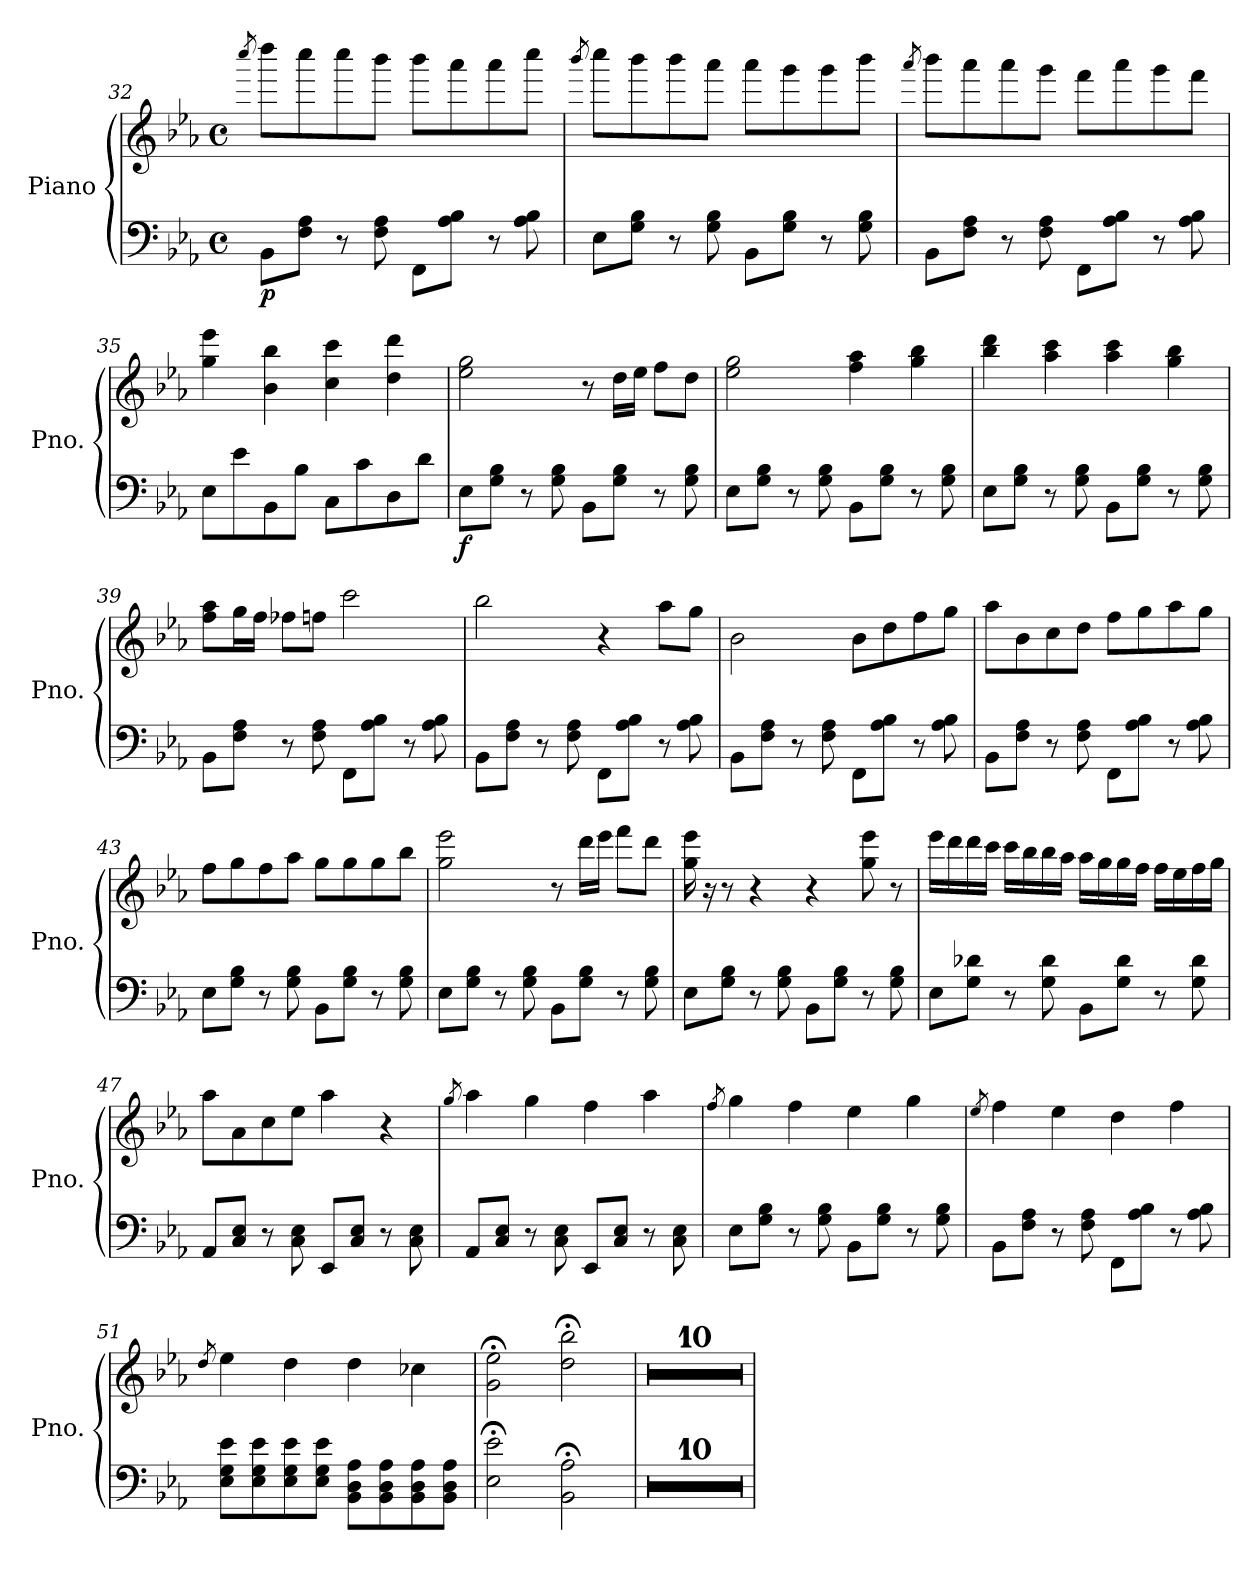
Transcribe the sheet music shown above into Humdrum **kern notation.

**kern	**kern	**dynam
*part1	*part1	*part1
*staff2	*staff1	*staff1/2
*I"Piano	*	*
*I'Pno.	*	*
*clefF4	*clefG2	*
*k[b-e-a-]	*k[b-e-a-]	*
*M4/4	*M4/4	*
*met(c)	*met(c)	*
=32	=32	=32
.	8qcccc/	.
!	!	!LO:DY:b=2
8BB-\L	8dddd\L	p
8F\ 8A-\J	8cccc\	.
8r	8cccc\	.
8F\ 8A-\	8bbb-\J	.
8FF\L	8bbb-\L	.
8A-\ 8B-\J	8aaa-\	.
8r	8aaa-\	.
8A-\ 8B-\	8cccc\J	.
=33	=33	=33
.	8qbbb-/	.
8E-\L	8cccc\L	.
8G\ 8B-\J	8bbb-\	.
8r	8bbb-\	.
8G\ 8B-\	8aaa-\J	.
8BB-\L	8aaa-\L	.
8G\ 8B-\J	8ggg\	.
8r	8ggg\	.
8G\ 8B-\	8bbb-\J	.
!!LO:LB:g=z
=34	=34	=34
.	8qaaa-/	.
8BB-\L	8bbb-\L	.
8F\ 8A-\J	8aaa-\	.
8r	8aaa-\	.
8F\ 8A-\	8ggg\J	.
8FF\L	8fff\L	.
8A-\ 8B-\J	8aaa-\	.
8r	8ggg\	.
8A-\ 8B-\	8fff\J	.
=35	=35	=35
8E-\L	4gg\ 4eee-\	.
8e-\	.	.
8BB-\	4b-\ 4bb-\	.
8B-\J	.	.
8C\L	4cc\ 4ccc\	.
8c\	.	.
8D\	4dd\ 4ddd\	.
8d\J	.	.
=36	=36	=36
!	!	!LO:DY:b=2
8E-\L	2ee-\ 2gg\	f
8G\ 8B-\J	.	.
8r	.	.
8G\ 8B-\	.	.
8BB-\L	8r	.
8G\ 8B-\J	16dd\LL	.
.	16ee-\JJ	.
8r	8ff\L	.
8G\ 8B-\	8dd\J	.
=37	=37	=37
8E-\L	2ee-\ 2gg\	.
8G\ 8B-\J	.	.
8r	.	.
8G\ 8B-\	.	.
8BB-\L	4ff\ 4aa-\	.
8G\ 8B-\J	.	.
8r	4gg\ 4bb-\	.
8G\ 8B-\	.	.
!!LO:LB:g=z
=38	=38	=38
8E-\L	4bb-\ 4ddd\	.
8G\ 8B-\J	.	.
8r	4aa-\ 4ccc\	.
8G\ 8B-\	.	.
8BB-\L	4aa-\ 4ccc\	.
8G\ 8B-\J	.	.
8r	4gg\ 4bb-\	.
8G\ 8B-\	.	.
=39	=39	=39
8BB-\L	8ff\ 8aa-\L	.
8F\ 8A-\J	16gg\L	.
.	16ff\JJ	.
8r	8ff-X\L	.
8F\ 8A-\	8ffn\J	.
8FF\L	2ccc\	.
8A-\ 8B-\J	.	.
8r	.	.
8A-\ 8B-\	.	.
=40	=40	=40
8BB-\L	2bb-\	.
8F\ 8A-\J	.	.
8r	.	.
8F\ 8A-\	.	.
8FF\L	4r	.
8A-\ 8B-\J	.	.
8r	8aa-\L	.
8A-\ 8B-\	8gg\J	.
=41	=41	=41
8BB-\L	2b-\	.
8F\ 8A-\J	.	.
8r	.	.
8F\ 8A-\	.	.
8FF\L	8b-\L	.
8A-\ 8B-\J	8dd\	.
8r	8ff\	.
8A-\ 8B-\	8gg\J	.
!!LO:PB:g=z
=42	=42	=42
8BB-\L	8aa-\L	.
8F\ 8A-\J	8b-\	.
8r	8cc\	.
8F\ 8A-\	8dd\J	.
8FF\L	8ff\L	.
8A-\ 8B-\J	8gg\	.
8r	8aa-\	.
8A-\ 8B-\	8gg\J	.
=43	=43	=43
8E-\L	8ff\L	.
8G\ 8B-\J	8gg\	.
8r	8ff\	.
8G\ 8B-\	8aa-\J	.
8BB-\L	8gg\L	.
8G\ 8B-\J	8gg\	.
8r	8gg\	.
8G\ 8B-\	8bb-\J	.
=44	=44	=44
8E-\L	2gg\ 2eee-\	.
8G\ 8B-\J	.	.
8r	.	.
8G\ 8B-\	.	.
8BB-\L	8r	.
8G\ 8B-\J	16ddd\LL	.
.	16eee-\JJ	.
8r	8fff\L	.
8G\ 8B-\	8ddd\J	.
=45	=45	=45
8E-\L	16gg\ 16eee-\	.
.	16r	.
8G\ 8B-\J	8r	.
8r	4r	.
8G\ 8B-\	.	.
8BB-\L	4r	.
8G\ 8B-\J	.	.
8r	8gg\ 8eee-\	.
8G\ 8B-\	8r	.
!!LO:LB:g=z
=46	=46	=46
8E-\L	16eee-\LL	.
.	16ddd\	.
8G\ 8d-X\J	16ddd\	.
.	16ccc\JJ	.
8r	16ccc\LL	.
.	16bb-\	.
8G\ 8d-\	16bb-\	.
.	16aa-\JJ	.
8BB-\L	16aa-\LL	.
.	16gg\	.
8G\ 8d-\J	16gg\	.
.	16ff\JJ	.
8r	16ff\LL	.
.	16ee-\	.
8G\ 8d-\	16ff\	.
.	16gg\JJ	.
=47	=47	=47
8AA-/L	8aa-\L	.
8C/ 8E-/J	8a-\	.
8r	8cc\	.
8C\ 8E-\	8ee-\J	.
8EE-/L	4aa-\	.
8C/ 8E-/J	.	.
8r	4r	.
8C\ 8E-\	.	.
=48	=48	=48
.	8qgg/	.
8AA-/L	4aa-\	.
8C/ 8E-/J	.	.
8r	4gg\	.
8C\ 8E-\	.	.
8EE-/L	4ff\	.
8C/ 8E-/J	.	.
8r	4aa-\	.
8C\ 8E-\	.	.
=49	=49	=49
.	8qff/	.
8E-\L	4gg\	.
8G\ 8B-\J	.	.
8r	4ff\	.
8G\ 8B-\	.	.
8BB-\L	4ee-\	.
8G\ 8B-\J	.	.
8r	4gg\	.
8G\ 8B-\	.	.
!!LO:LB:g=z
=50	=50	=50
.	8qee-/	.
8BB-\L	4ff\	.
8F\ 8A-\J	.	.
8r	4ee-\	.
8F\ 8A-\	.	.
8FF\L	4dd\	.
8A-\ 8B-\J	.	.
8r	4ff\	.
8A-\ 8B-\	.	.
=51	=51	=51
.	8qdd/	.
8E-\ 8G\ 8e-\L	4ee-\	.
8E-\ 8G\ 8e-\	.	.
8E-\ 8G\ 8e-\	4dd\	.
8E-\ 8G\ 8e-\J	.	.
8BB-\ 8D\ 8A-\L	4dd\	.
8BB-\ 8D\ 8A-\	.	.
8BB-\ 8D\ 8A-\	4cc-X\	.
8BB-\ 8D\ 8A-\J	.	.
=52	=52	=52
2E-\;< 2e-\;<	2g\;< 2ee-\;<	.
2BB-\;< 2A-\;<	2dd\;< 2bb-\;<	.
=53	=53	=53
1r	1r	.
=54	=54	=54
1r	1r	.
=55	=55	=55
1r	1r	.
=56	=56	=56
1r	1r	.
=57	=57	=57
1r	1r	.
=58	=58	=58
1r	1r	.
=59	=59	=59
1r	1r	.
=60	=60	=60
1r	1r	.
!!LO:LB:g=z
=61	=61	=61
1r	1r	.
=62	=62	=62
1r	1r	.
=	=	=
*-	*-	*-
